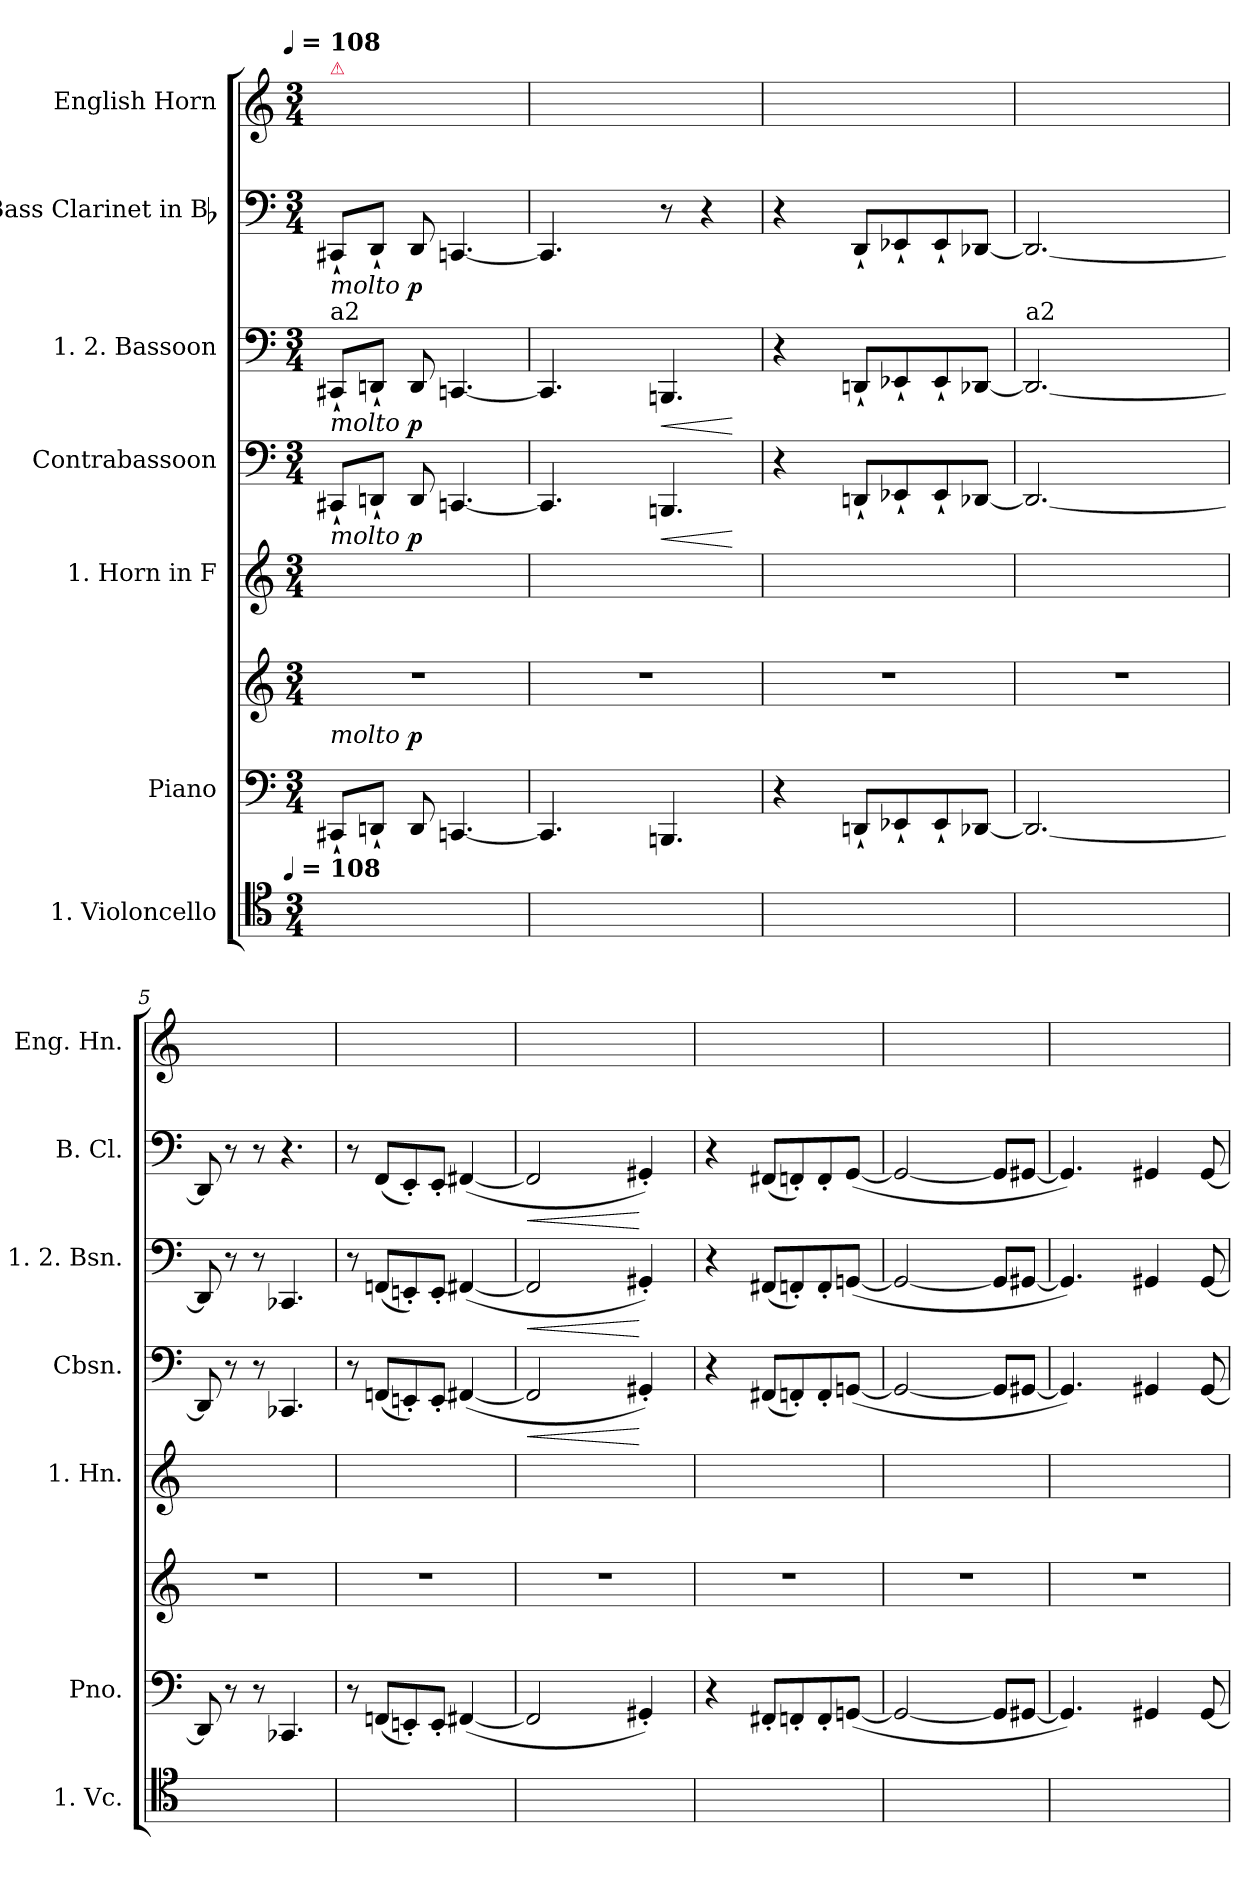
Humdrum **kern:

**kern	**kern	**kern	**dynam	**kern	**kern	**dynam	**kern	**dynam	**kern	**dynam	**kern
*part7	*part6	*part6	*part6	*part5	*part4	*part4	*part3	*part3	*part2	*part2	*part1
*staff8	*staff7	*staff6	*staff6/7	*staff5	*staff4	*staff4	*staff3	*staff3	*staff2	*staff2	*staff1
*I"1. Violoncello	*I"Piano	*	*	*I"1. Horn in F	*I"Contrabassoon	*	*I"1. 2. Bassoon	*	*I"Bass Clarinet in Bb	*	*I"English Horn
*I'1. Vc.	*I'Pno.	*	*	*I'1. Hn.	*I'Cbsn.	*	*I'1. 2. Bsn.	*	*I'B. Cl.	*	*I'Eng. Hn.
*clefC4	*clefF4	*clefG2	*	*clefG2	*clefF4	*	*clefF4	*	*clefF4	*	*clefG2
*k[]	*k[]	*k[]	*	*k[]	*k[]	*	*k[]	*	*k[]	*	*k[]
*C:	*C:	*C:	*	*C:	*C:	*	*C:	*	*C:	*	*C:
!!LO:TX:omd:t=[quarter] = 108
*M3/4	*M3/4	*M3/4	*	*M3/4	*M3/4	*	*M3/4	*	*M3/4	*	*M3/4
*MM108	*MM108	*MM108	*	*MM108	*MM108	*	*MM108	*	*MM108	*	*MM108
=1	=1	=1	=1	=1	=1	=1	=1	=1	=1	=1	=1
!LO:TX:t=[quarter] = 108	!	!	!	!	!	!	!	!	!	!	!
!	!	!	!	!	!	!	!	!	!	!	!LO:TX:a:color=crimson:t=⚠
!	!	!	!	!	!	!	!LO:TX:a:t=a2	!	!	!	!
!	!	!	!LO:DY:t=molto %s	!	!	!LO:DY:t=molto %s	!	!LO:DY:t=molto %s	!	!LO:DY:t=molto %s	!
2.ryy	8CC#X`L	4%3r	p	2.ryy	8CC#X`L	p	8CC#X`L	p	8CC#X`L	p	2.ryy
.	8DDn`J	.	.	.	8DDn`J	.	8DDn`J	.	8DD`J	.	.
.	8DD	.	.	.	8DD	.	8DD	.	8DD	.	.
.	[4.CCn	.	.	.	[4.CCn	.	[4.CCn	.	[4.CCn	.	.
=2	=2	=2	=2	=2	=2	=2	=2	=2	=2	=2	=2
8ryy	4.CC]	4%3r	.	8ryy	4.CC]	.	4.CC]	.	4.CC]	.	8ryy
8ryy	.	.	.	8ryy	.	.	.	.	.	.	8ryy
2ryy	.	.	.	2ryy	.	.	.	.	.	.	2ryy
!	!	!	!	!	!	!LO:HP:b	!	!LO:HP:b	!	!	!
.	4.BBBn	.	.	.	4.BBBn	<	4.BBBn	<	8r	.	.
.	.	.	.	.	.	.	.	.	4r	.	.
.	.	.	.	.	.	[	.	[	.	.	.
=3	=3	=3	=3	=3	=3	=3	=3	=3	=3	=3	=3
4.ryy	4r	4%3r	.	8ryy	4r	.	4r	.	4r	.	4.ryy
.	.	.	.	8ryy	.	.	.	.	.	.	.
.	8DDn`L	.	.	2ryy	8DDn`L	.	8DDn`L	.	8DD`L	.	.
4.ryy	8EE-X`	.	.	.	8EE-X`	.	8EE-X`	.	8EE-X`	.	4.ryy
.	8EE-`	.	.	.	8EE-`	.	8EE-`	.	8EE-`	.	.
.	[8DD-XJ	.	.	.	[8DD-XJ	.	[8DD-XJ	.	[8DD-XJ	.	.
=4	=4	=4	=4	=4	=4	=4	=4	=4	=4	=4	=4
!	!	!	!	!	!	!	!LO:TX:a:t=a2	!	!	!	!
4.ryy	2.DD-_	4%3r	.	8ryy	2.DD-_	.	2.DD-_	.	2.DD-_	.	4.ryy
.	.	.	.	4.ryy	.	.	.	.	.	.	.
4.ryy	.	.	.	.	.	.	.	.	.	.	4.ryy
.	.	.	.	4ryy	.	.	.	.	.	.	.
=5	=5	=5	=5	=5	=5	=5	=5	=5	=5	=5	=5
8ryy	8DD-]	4%3r	.	8ryy	8DD-]	.	8DD-]	.	8DD-]	.	8ryy
8ryy	8r	.	.	8ryy	8r	.	8r	.	8r	.	8ryy
2ryy	8r	.	.	2ryy	8r	.	8r	.	8r	.	2ryy
.	4.CC-X	.	.	.	4.CC-X	.	4.CC-X	.	4.r	.	.
=6	=6	=6	=6	=6	=6	=6	=6	=6	=6	=6	=6
8ryy	8r	4%3r	.	8ryy	8r	.	8r	.	8r	.	4.ryy
4.ryy	(8FFnL	.	.	4.ryy	(8FFnL	.	(8FFnL	.	(8FFL	.	.
.	8EEn')	.	.	.	8EEn')	.	8EEn')	.	8EE')	.	.
.	8EE'J	.	.	.	8EE'J	.	8EE'J	.	8EE'J	.	4ryy
8ryy	([4FF#X	.	.	8ryy	([4FF#X	.	([4FF#X	.	([4FF#X	.	.
8ryy	.	.	.	8ryy	.	.	.	.	.	.	8ryy
=7	=7	=7	=7	=7	=7	=7	=7	=7	=7	=7	=7
!	!	!	!	!	!	!LO:HP:b	!	!LO:HP:b	!	!LO:HP:b	!
8ryy	2FF#]	4%3r	.	8ryy	2FF#]	<	2FF#]	<	2FF#]	<	8ryy
8ryy	.	.	.	8ryy	.	.	.	.	.	.	8ryy
8ryy	.	.	.	8ryy	.	.	.	.	.	.	2ryy
4ryy	.	.	.	4ryy	.	.	.	.	.	.	.
.	4GG#X')	.	.	.	4GG#X')	[	4GG#X')	[	4GG#X')	[	.
8ryy	.	.	.	8ryy	.	.	.	.	.	.	.
=8	=8	=8	=8	=8	=8	=8	=8	=8	=8	=8	=8
8ryy	4r	4%3r	.	8ryy	4r	.	4r	.	4r	.	4ryy
4ryy	.	.	.	8ryy	.	.	.	.	.	.	.
.	8FF#X'L	.	.	4.ryy	(8FF#XL	.	(8FF#XL	.	(8FF#XL	.	4.ryy
8ryy	8FFn'	.	.	.	8FFn')	.	8FFn')	.	8FFn')	.	.
8.ryy	8FF'	.	.	.	8FF'	.	8FF'	.	8FF'	.	.
.	([8GGnJ	.	.	8ryy	([8GGnJ	.	([8GGnJ	.	([8GGJ	.	8ryy
16ryy	.	.	.	.	.	.	.	.	.	.	.
=9	=9	=9	=9	=9	=9	=9	=9	=9	=9	=9	=9
4ryy	2GG_	4%3r	.	8ryy	2GG_	.	2GG_	.	2GG_	.	8ryy
.	.	.	.	4.ryy	.	.	.	.	.	.	4.ryy
2ryy	.	.	.	.	.	.	.	.	.	.	.
.	8GGL]	.	.	4ryy	8GGL]	.	8GGL]	.	8GGL]	.	4ryy
.	[8GG#XJ	.	.	.	[8GG#XJ	.	[8GG#XJ	.	[8GG#XJ	.	.
=10	=10	=10	=10	=10	=10	=10	=10	=10	=10	=10	=10
8ryy	4.GG#])	4%3r	.	8ryy	4.GG#])	.	4.GG#])	.	4.GG#])	.	8ryy
8ryy	.	.	.	8ryy	.	.	.	.	.	.	8ryy
4ryy	.	.	.	4ryy	.	.	.	.	.	.	4ryy
.	4GG#X	.	.	.	4GG#X	.	4GG#X	.	4GG#X	.	.
4ryy	.	.	.	4ryy	.	.	.	.	.	.	4ryy
.	[8GG#	.	.	.	[8GG#	.	[8GG#	.	[8GG#	.	.
=	=	=	=	=	=	=	=	=	=	=	=
*-	*-	*-	*-	*-	*-	*-	*-	*-	*-	*-	*-
